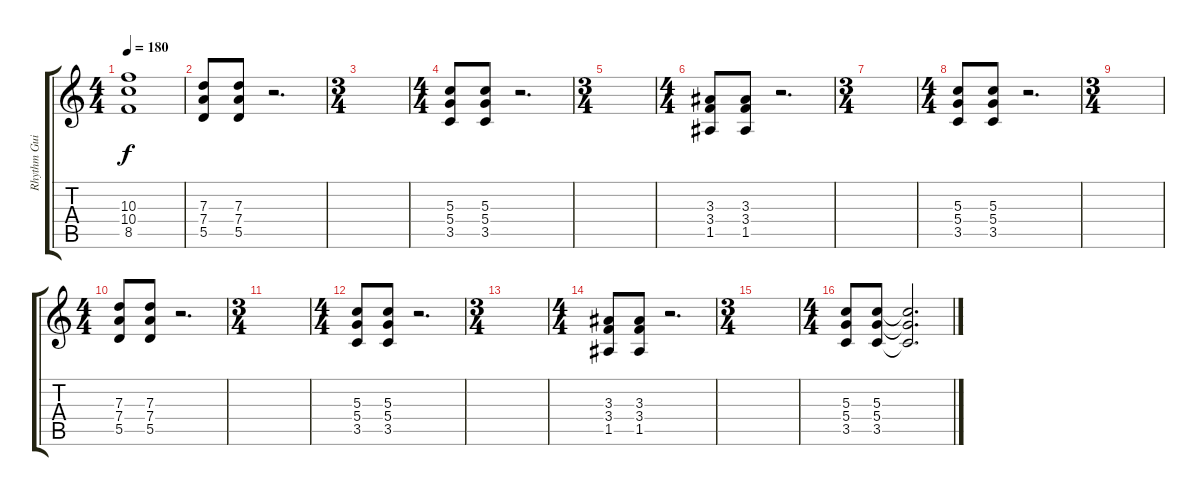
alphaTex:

\track ("Rhythm Guitar 1" "Rhythm Gui") {instrument distortionguitar}
\staff {score tabs}
\tuning (E4 B3 G3 D3 A2 E2) {hide}
\ts (4 4)
\tempo 180
\clef g2
\ks c
(10.3{t} 10.4{t} 8.5{t}).1{dy f} |
(7.3 7.4 5.5).8 (7.3 7.4 5.5).8 r.2{d} |
\ts (3 4)
|
\ts (4 4)
(5.3 5.4 3.5).8 (5.3 5.4 3.5).8 r.2{d} |
\ts (3 4)
|
\ts (4 4)
(3.3 3.4 1.5).8 (3.3 3.4 1.5).8 r.2{d} |
\ts (3 4)
|
\ts (4 4)
(5.3 5.4 3.5).8 (5.3 5.4 3.5).8 r.2{d} |
\ts (3 4)
|
\ts (4 4)
(7.3 7.4 5.5).8 (7.3 7.4 5.5).8 r.2{d} |
\ts (3 4)
|
\ts (4 4)
(5.3 5.4 3.5).8 (5.3 5.4 3.5).8 r.2{d} |
\ts (3 4)
|
\ts (4 4)
(3.3 3.4 1.5).8 (3.3 3.4 1.5).8 r.2{d} |
\ts (3 4)
|
\ts (4 4)
(5.3 5.4 3.5).8 (5.3 5.4 3.5).8 (5.3{t} 5.4{t} 3.5{t}).2{d}
